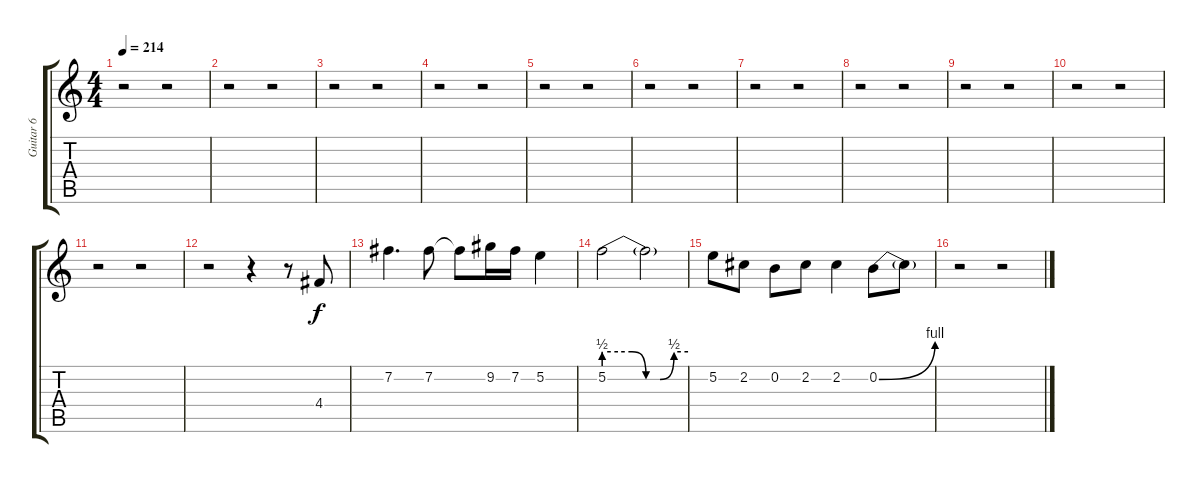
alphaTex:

\track ("Guitar 6" "Guitar 6") {instrument overdrivenguitar}
\staff {score tabs}
\tuning (E4 B3 G3 D3 A2 E2) {hide}
\ts (4 4)
\tempo 214
\clef g2
\ks c
r.2{dy f} r.2 |
r.2 r.2 |
r.2 r.2 |
r.2 r.2 |
r.2 r.2 |
r.2 r.2 |
r.2 r.2 |
r.2 r.2 |
r.2 r.2 |
r.2 r.2 |
r.2 r.2 |
r.2 r.4 r.8 4.4.8 |
7.2.4{d} 7.2.8 7.2{t}.8 9.2.16 7.2.16 5.2.4 |
5.2{be (custom 0 2 10 2 20 2 30 0 40 0 50 2 60 2)}.2 5.2{t}.2 |
5.2.8 2.2.8 0.2.8 2.2.8 2.2.4 0.2{be (bend 0 0 60 4)}.8 0.2{t}.8 |
r.2 r.2
